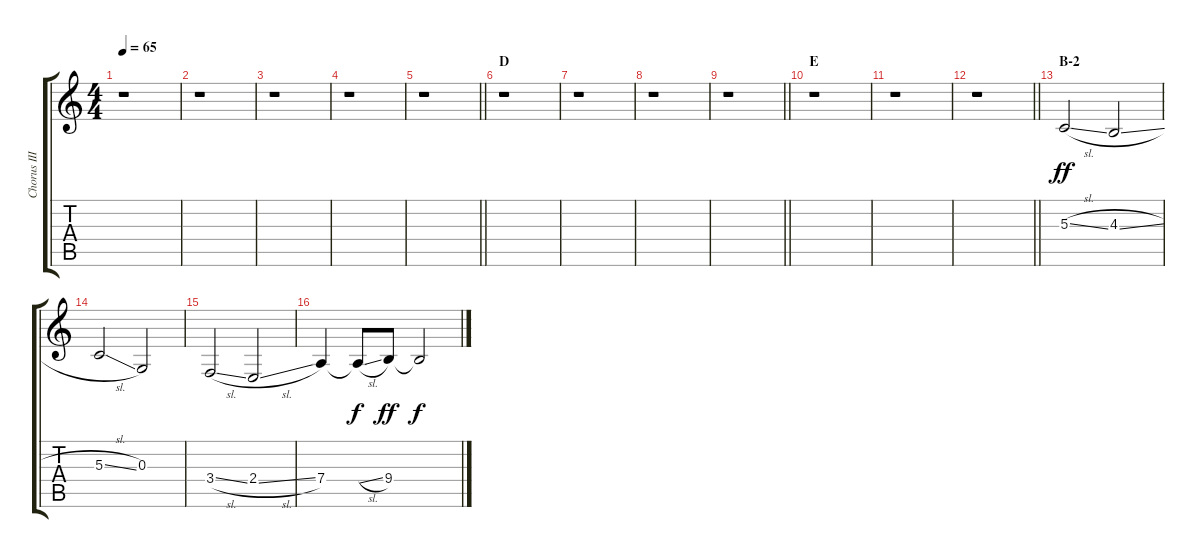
\track ("Chorus III" "Chorus III") {instrument voiceoohs}
\staff {score tabs}
\tuning (E4 B3 G3 D3 A2 E2) {hide}
\ts (4 4)
\tempo 65
\clef g2
\ks c
r.1{dy f} |
r.1 |
r.1 |
r.1 |
\barLineRight lightlight
r.1 |
\section ("" "D")
r.1 |
r.1 |
r.1 |
\barLineRight lightlight
r.1 |
\section ("" "E")
r.1 |
r.1 |
\barLineRight lightlight
r.1 |
\section ("" "B-2")
5.3{sl}.2{dy ff} 4.3{sl}.2 |
5.3{sl}.2 0.3.2 |
3.4{sl}.2 2.4{sl}.2 |
7.4.4 7.4{sl t}.8{dy f} 9.4.8{dy ff} 9.4{t}.2{dy f}
